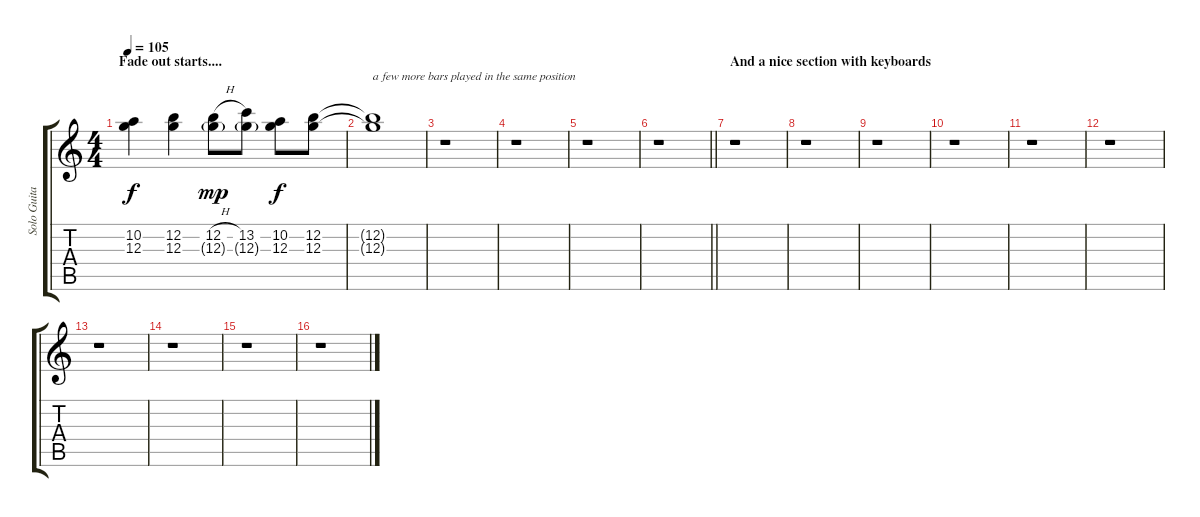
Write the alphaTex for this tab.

\track ("Solo Guitar" "Solo Guita") {instrument distortionguitar}
\staff {score tabs}
\tuning (E4 B3 G3 D3 A2 E2) {hide}
\ts (4 4)
\section ("" "Fade out starts....")
\tempo 105
\clef g2
\ks c
(10.2{t} 12.3{t}).4{dy f} (12.2 12.3).4 (12.2{h} 12.3{g}).8{dy mp} (13.2 12.3{g}).8 (10.2 12.3).8{dy f} (12.2 12.3).8 |
(12.2{t} 12.3{t}).1{txt "a few more bars played in the same position"} |
r.1 |
r.1 |
r.1 |
\barLineRight lightlight
r.1 |
\section ("" "And a nice section with keyboards")
r.1 |
r.1 |
r.1 |
r.1 |
r.1 |
r.1 |
r.1 |
r.1 |
r.1 |
r.1
